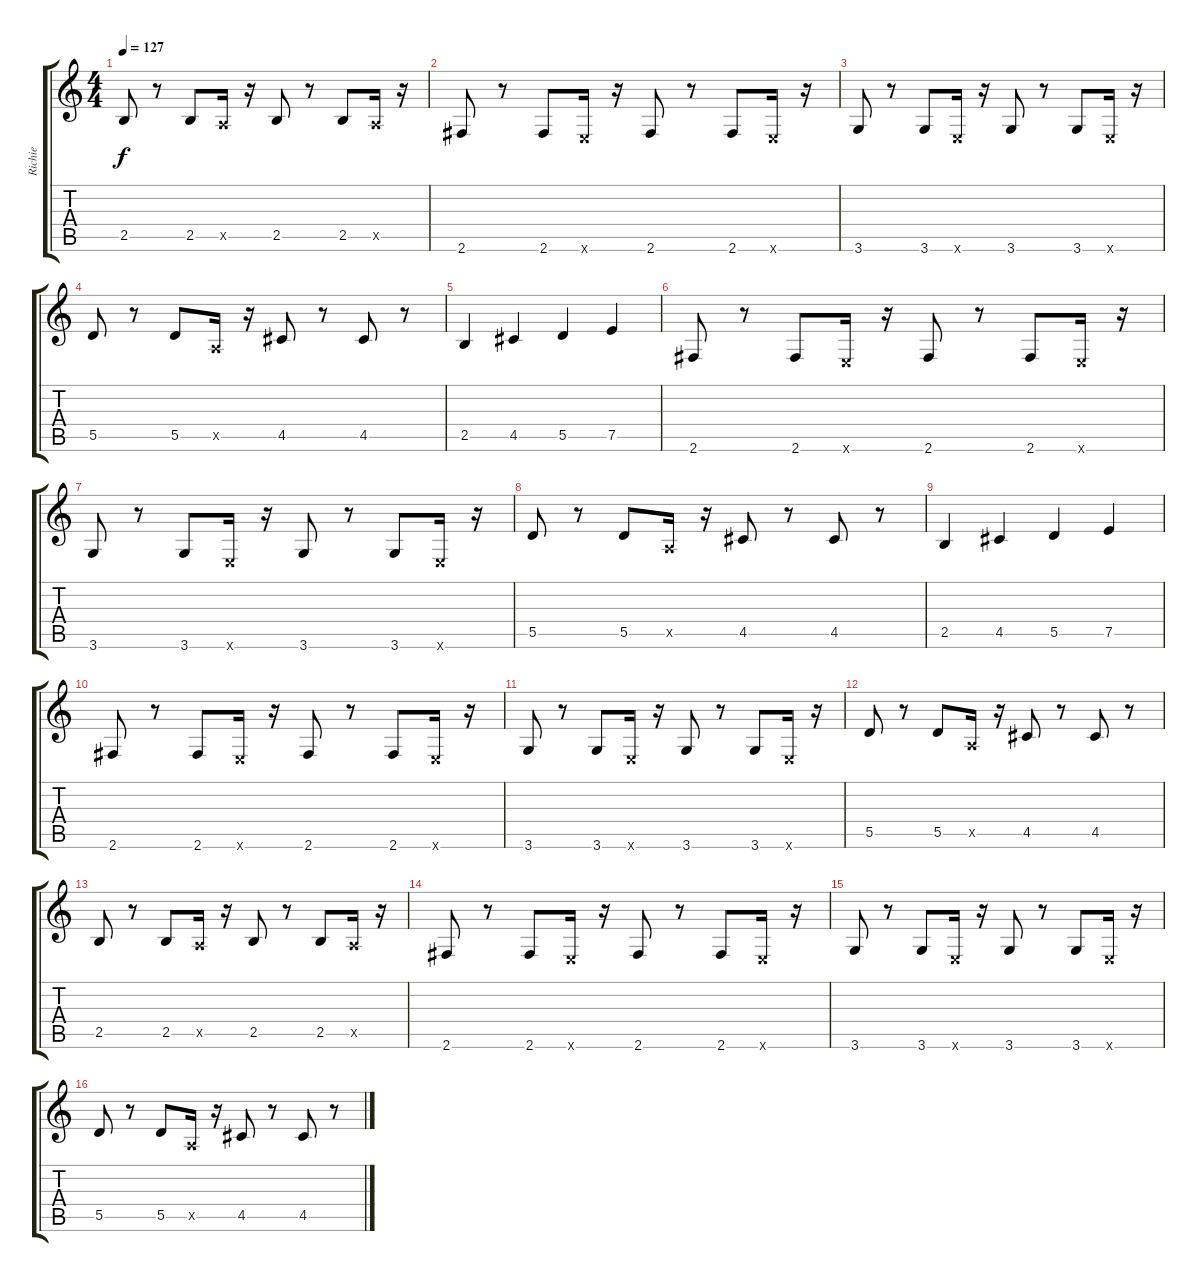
\track ("Richie" "Richie") {instrument electricbassfinger}
\staff {score tabs}
\tuning (E4 B3 G3 D3 A2 E2) {hide}
\ts (4 4)
\tempo 127
\clef g2
\ks c
2.5.8{dy f} r.8 2.5.8 0.5{x}.16 r.16 2.5.8 r.8 2.5.8 0.5{x}.16 r.16 |
2.6.8 r.8 2.6.8 0.6{x}.16 r.16 2.6.8 r.8 2.6.8 0.6{x}.16 r.16 |
3.6.8 r.8 3.6.8 0.6{x}.16 r.16 3.6.8 r.8 3.6.8 0.6{x}.16 r.16 |
5.5.8 r.8 5.5.8 0.5{x}.16 r.16 4.5.8 r.8 4.5.8 r.8 |
2.5.4 4.5.4 5.5.4 7.5.4 |
2.6.8 r.8 2.6.8 0.6{x}.16 r.16 2.6.8 r.8 2.6.8 0.6{x}.16 r.16 |
3.6.8 r.8 3.6.8 0.6{x}.16 r.16 3.6.8 r.8 3.6.8 0.6{x}.16 r.16 |
5.5.8 r.8 5.5.8 0.5{x}.16 r.16 4.5.8 r.8 4.5.8 r.8 |
2.5.4 4.5.4 5.5.4 7.5.4 |
2.6.8 r.8 2.6.8 0.6{x}.16 r.16 2.6.8 r.8 2.6.8 0.6{x}.16 r.16 |
3.6.8 r.8 3.6.8 0.6{x}.16 r.16 3.6.8 r.8 3.6.8 0.6{x}.16 r.16 |
5.5.8 r.8 5.5.8 0.5{x}.16 r.16 4.5.8 r.8 4.5.8 r.8 |
2.5.8 r.8 2.5.8 0.5{x}.16 r.16 2.5.8 r.8 2.5.8 0.5{x}.16 r.16 |
2.6.8 r.8 2.6.8 0.6{x}.16 r.16 2.6.8 r.8 2.6.8 0.6{x}.16 r.16 |
3.6.8 r.8 3.6.8 0.6{x}.16 r.16 3.6.8 r.8 3.6.8 0.6{x}.16 r.16 |
5.5.8 r.8 5.5.8 0.5{x}.16 r.16 4.5.8 r.8 4.5.8 r.8
